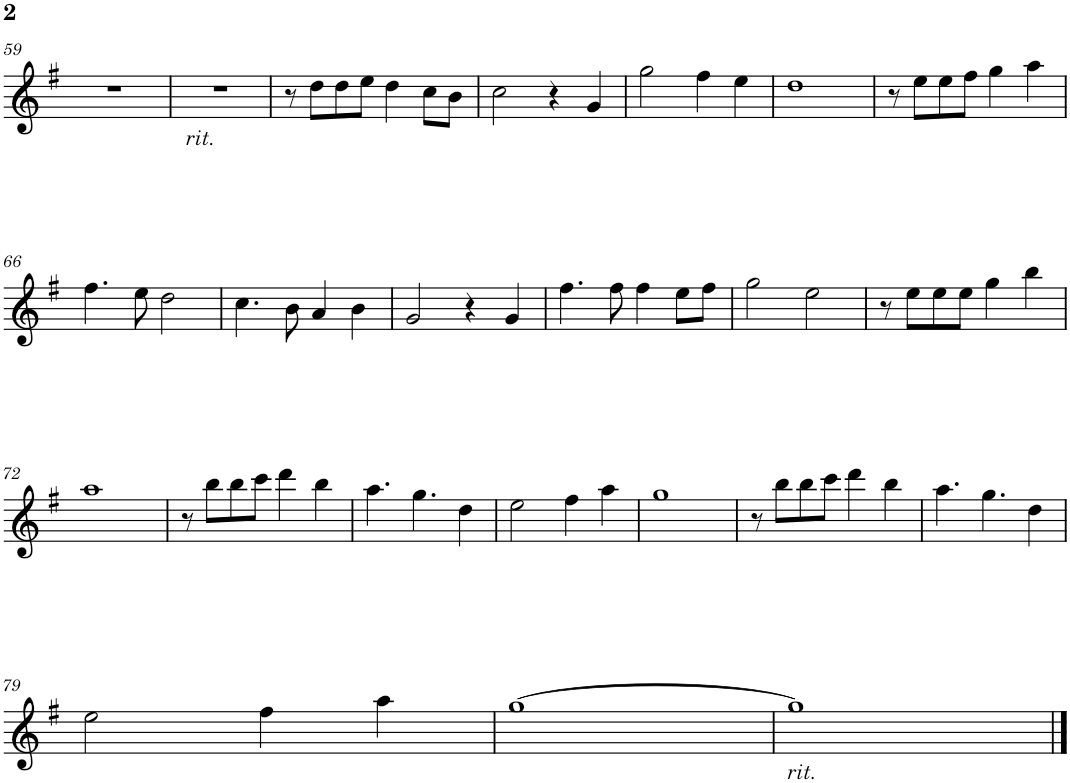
**kern
*part1
*staff1
*I"Piano
*I'Pno.
!!LO:PB:g=z
*clefG2
*k[f#]
*M4/4
=59
1r
=60
!LO:TX:b:i:t=rit.
1r
=61
8r
8dd\L
8dd\
8ee\J
4dd\
8cc\L
8b\J
=62
2cc\
4r
4g/
=63
2gg\
4ff#\
4ee\
=64
1dd
=65
8r
8ee\L
8ee\
8ff#\J
4gg\
4aa\
!!LO:LB:g=z
=66
4.ff#\
8ee\
2dd\
=67
4.cc\
8b\
4a/
4b\
=68
2g/
4r
4g/
=69
4.ff#\
8ff#\
4ff#\
8ee\L
8ff#\J
=70
2gg\
2ee\
=71
8r
8ee\L
8ee\
8ee\J
4gg\
4bb\
!!LO:LB:g=z
=72
1aa
=73
8r
8bb\L
8bb\
8ccc\J
4ddd\
4bb\
=74
4.aa\
4.gg\
4dd\
=75
2ee\
4ff#\
4aa\
=76
1gg
=77
8r
8bb\L
8bb\
8ccc\J
4ddd\
4bb\
=78
4.aa\
4.gg\
4dd\
!!LO:LB:g=z
=79
2ee\
4ff#\
4aa\
=80
[1gg
=81
!LO:TX:b:i:t=rit.
1gg]
==
*-
